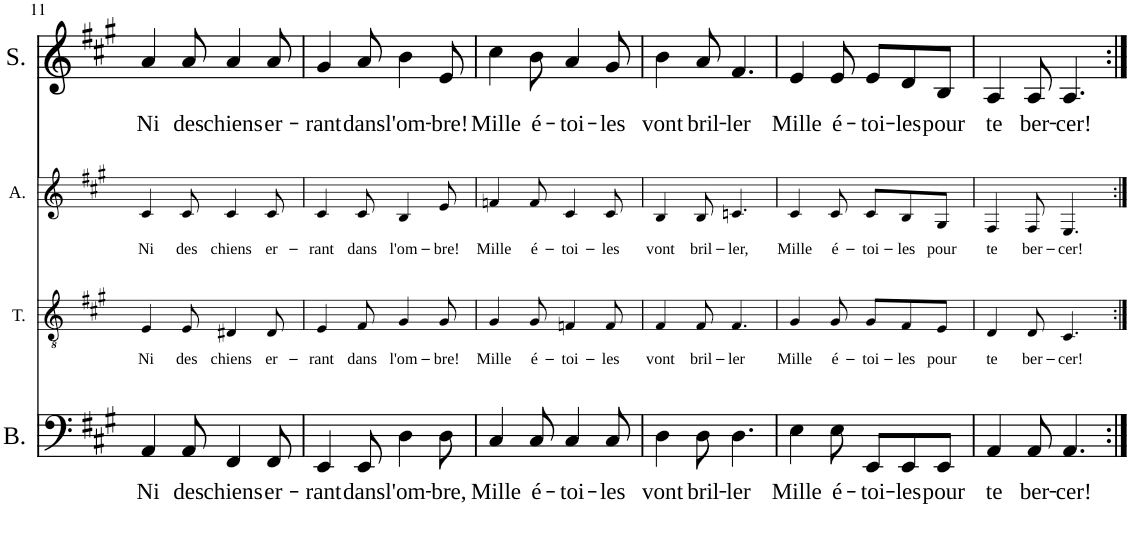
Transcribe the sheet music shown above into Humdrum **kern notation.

**kern	**text	**kern	**text	**kern	**text	**kern	**text
*part4	*part4	*part3	*part3	*part2	*part2	*part1	*part1
*staff4	*staff4	*staff3	*staff3	*staff2	*staff2	*staff1	*staff1
*I"Basse	*	*I"Ténor	*	*I"Alto	*	*I"Soprano	*
*I'B.	*	*I'T.	*	*I'A.	*	*I'S.	*
!!LO:PB:g=z
*clefF4	*	*clefGv2	*	*clefG2	*	*clefG2	*
*k[f#c#g#]	*	*k[f#c#g#]	*	*k[f#c#g#]	*	*k[f#c#g#]	*
*M6/8	*	*M6/8	*	*M6/8	*	*M6/8	*
=11	=11	=11	=11	=11	=11	=11	=11
!	!LO:LY:b	!	!LO:LY:b	!	!LO:LY:b	!	!LO:LY:b
4AA/	Ni	4E/	Ni	4c#/	Ni	4a/	Ni
!	!LO:LY:b	!	!LO:LY:b	!	!LO:LY:b	!	!LO:LY:b
8AA/	des	8E/	des	8c#/	des	8a/	des
!	!LO:LY:b	!	!LO:LY:b	!	!LO:LY:b	!	!LO:LY:b
4FF#/	chiens	4D#X/	chiens	4c#/	chiens	4a/	chiens
!	!LO:LY:b	!	!LO:LY:b	!	!LO:LY:b	!	!LO:LY:b
8FF#/	er-	8D#/	er-	8c#/	er-	8a/	er-
=12	=12	=12	=12	=12	=12	=12	=12
!	!LO:LY:b	!	!LO:LY:b	!	!LO:LY:b	!	!LO:LY:b
4EE/	-rant	4E/	-rant	4c#/	-rant	4g#/	-rant
!	!LO:LY:b	!	!LO:LY:b	!	!LO:LY:b	!	!LO:LY:b
8EE/	dans	8F#/	dans	8c#/	dans	8a/	dans
!	!LO:LY:b	!	!LO:LY:b	!	!LO:LY:b	!	!LO:LY:b
4D\	l'om-	4G#/	l'om-	4B/	l'om-	4b\	l'om-
!	!LO:LY:b	!	!LO:LY:b	!	!LO:LY:b	!	!LO:LY:b
8D\	-bre,	8G#/	-bre!	8e/	-bre!	8e/	-bre!
=13	=13	=13	=13	=13	=13	=13	=13
!	!LO:LY:b	!	!LO:LY:b	!	!LO:LY:b	!	!LO:LY:b
4C#/	Mille	4G#/	Mille	4fn/	Mille	4cc#\	Mille
!	!LO:LY:b	!	!LO:LY:b	!	!LO:LY:b	!	!LO:LY:b
8C#/	é-	8G#/	é-	8f/	é-	8b\	é-
!	!LO:LY:b	!	!LO:LY:b	!	!LO:LY:b	!	!LO:LY:b
4C#/	-toi-	4Fn/	-toi-	4c#/	-toi-	4a/	-toi-
!	!LO:LY:b	!	!LO:LY:b	!	!LO:LY:b	!	!LO:LY:b
8C#/	-les	8F/	-les	8c#/	-les	8g#/	-les
=14	=14	=14	=14	=14	=14	=14	=14
!	!LO:LY:b	!	!LO:LY:b	!	!LO:LY:b	!	!LO:LY:b
4D\	vont	4F#/	vont	4B/	vont	4b\	vont
!	!LO:LY:b	!	!LO:LY:b	!	!LO:LY:b	!	!LO:LY:b
8D\	bril-	8F#/	bril-	8B/	bril-	8a/	bril-
!	!LO:LY:b	!	!LO:LY:b	!	!LO:LY:b	!	!LO:LY:b
4.D\	-ler	4.F#/	-ler	4.cn/	-ler,	4.f#/	-ler
=15	=15	=15	=15	=15	=15	=15	=15
!	!LO:LY:b	!	!LO:LY:b	!	!LO:LY:b	!	!LO:LY:b
4E\	Mille	4G#/	Mille	4c#/	Mille	4e/	Mille
!	!LO:LY:b	!	!LO:LY:b	!	!LO:LY:b	!	!LO:LY:b
8E\	é-	8G#/	é-	8c#/	é-	8e/	é-
!	!LO:LY:b	!	!LO:LY:b	!	!LO:LY:b	!	!LO:LY:b
8EE/L	-toi-	8G#/L	-toi-	8c#/L	-toi-	8e/L	-toi-
!	!LO:LY:b	!	!LO:LY:b	!	!LO:LY:b	!	!LO:LY:b
8EE/	-les	8F#/	-les	8B/	-les	8d/	-les
!	!LO:LY:b	!	!LO:LY:b	!	!LO:LY:b	!	!LO:LY:b
8EE/J	pour	8E/J	pour	8G#/J	pour	8B/J	pour
=16	=16	=16	=16	=16	=16	=16	=16
!	!LO:LY:b	!	!LO:LY:b	!	!LO:LY:b	!	!LO:LY:b
4AA/	te	4D/	te	4F#/	te	4A/	te
!	!LO:LY:b	!	!LO:LY:b	!	!LO:LY:b	!	!LO:LY:b
8AA/	ber-	8D/	ber-	8F#/	ber-	8A/	ber-
!	!LO:LY:b	!	!LO:LY:b	!	!LO:LY:b	!	!LO:LY:b
4.AA/	-cer!	4.C#/	-cer!	4.E/	-cer!	4.A/	-cer!
=:|!	=:|!	=:|!	=:|!	=:|!	=:|!	=:|!	=:|!
*-	*-	*-	*-	*-	*-	*-	*-
